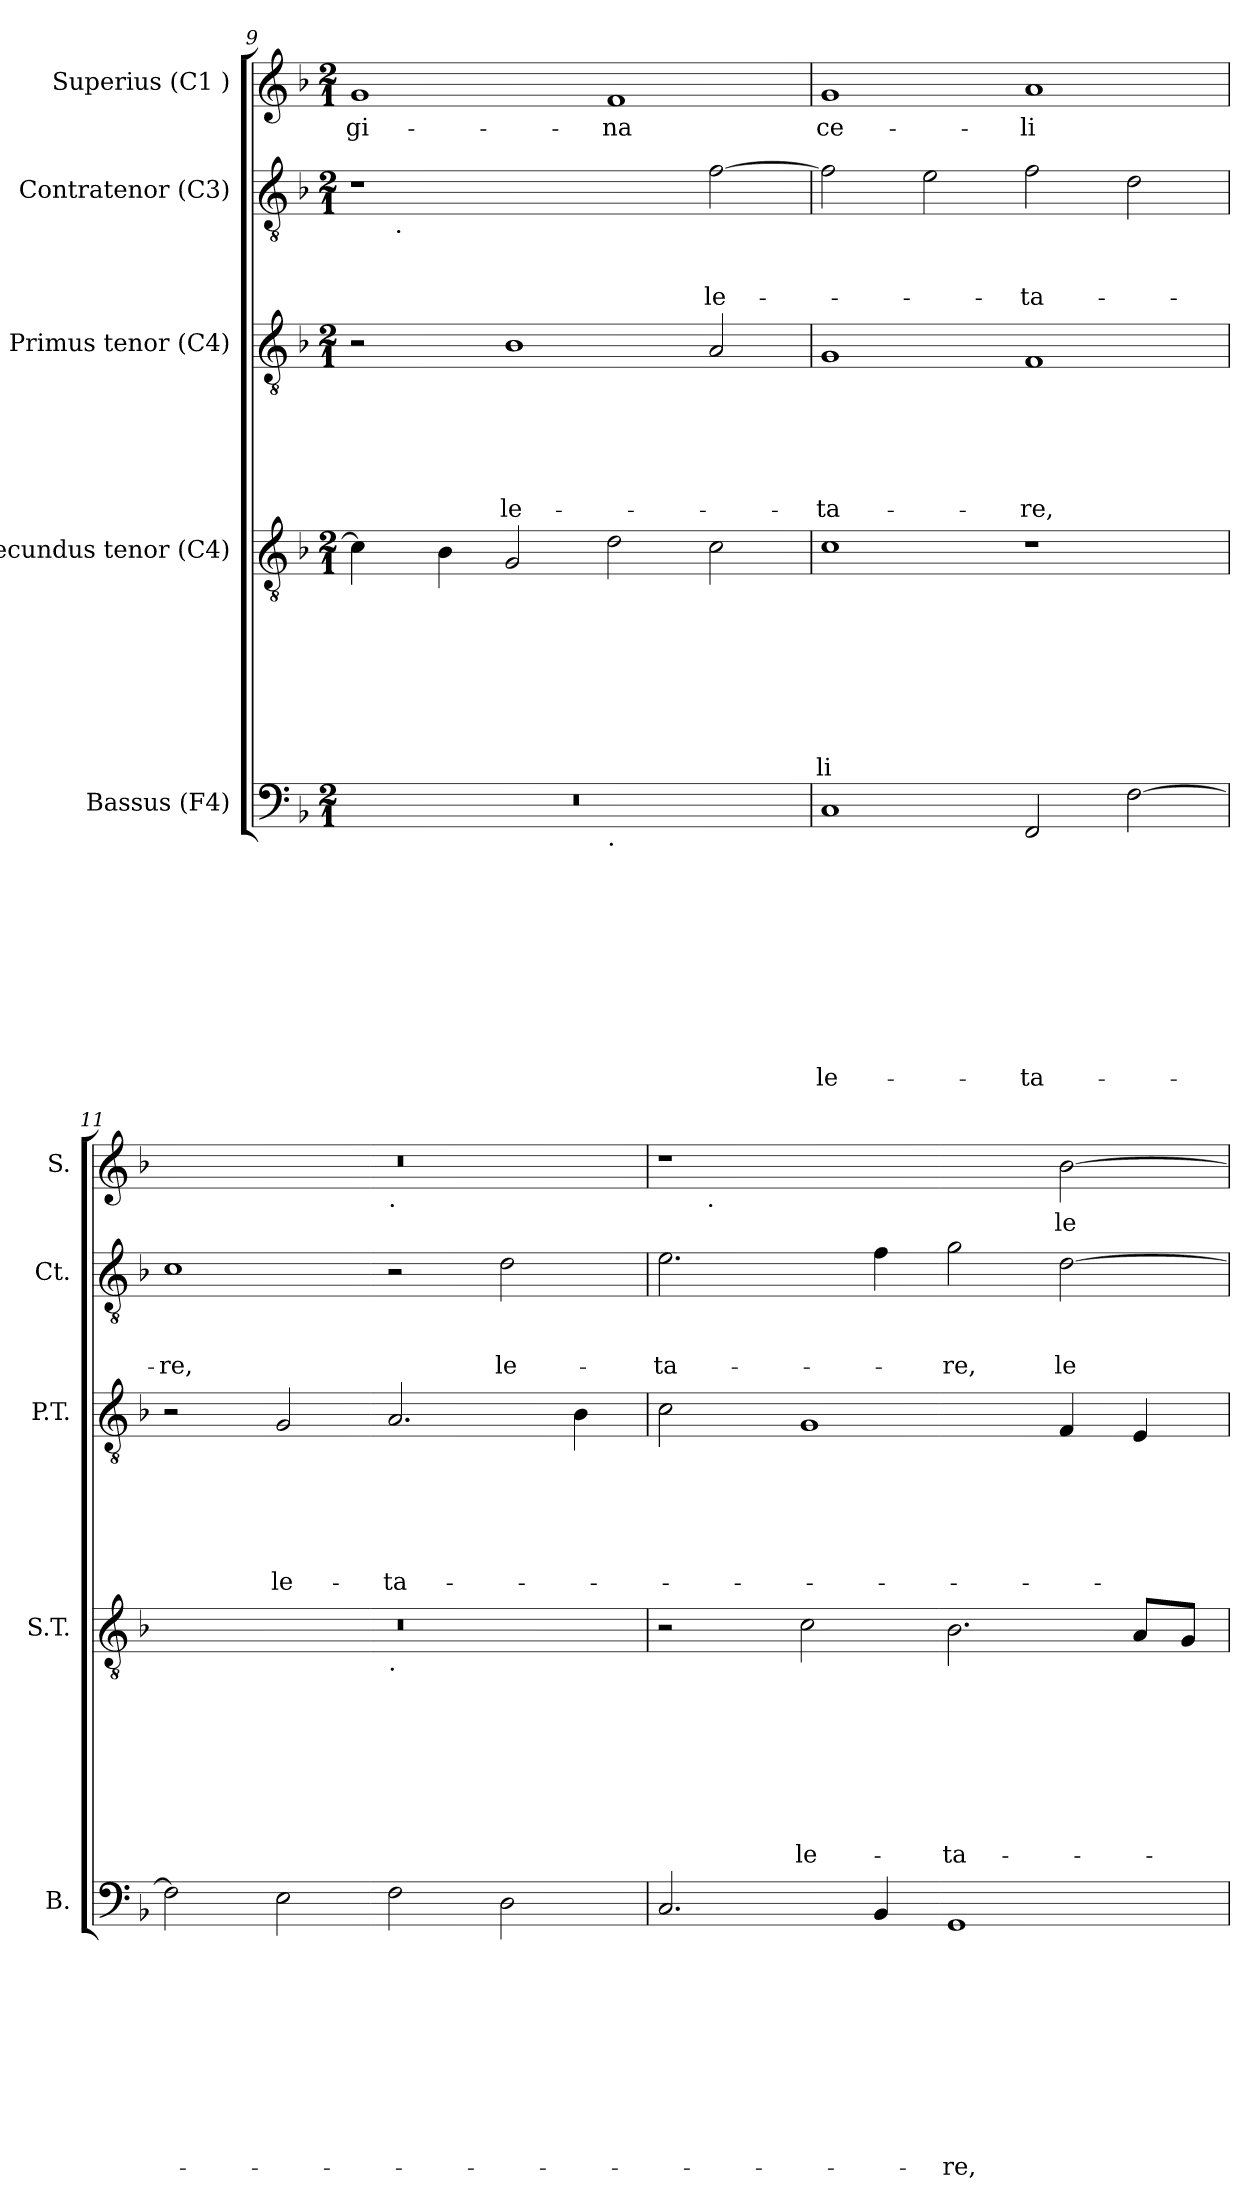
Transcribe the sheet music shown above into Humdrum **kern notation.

**kern	**text	**text	**text	**text	**text	**text	**text	**text	**text	**text	**kern	**text	**text	**text	**text	**text	**text	**text	**text	**kern	**text	**text	**text	**text	**text	**text	**kern	**text	**text	**text	**kern	**text
*part5	*part5	*part5	*part5	*part5	*part5	*part5	*part5	*part5	*part5	*part5	*part4	*part4	*part4	*part4	*part4	*part4	*part4	*part4	*part4	*part3	*part3	*part3	*part3	*part3	*part3	*part3	*part2	*part2	*part2	*part2	*part1	*part1
*staff5	*staff5	*staff5	*staff5	*staff5	*staff5	*staff5	*staff5	*staff5	*staff5	*staff5	*staff4	*staff4	*staff4	*staff4	*staff4	*staff4	*staff4	*staff4	*staff4	*staff3	*staff3	*staff3	*staff3	*staff3	*staff3	*staff3	*staff2	*staff2	*staff2	*staff2	*staff1	*staff1
*I"Bassus (F4)	*	*	*	*	*	*	*	*	*	*	*I"Secundus tenor (C4)	*	*	*	*	*	*	*	*	*I"Primus tenor (C4)	*	*	*	*	*	*	*I"Contratenor (C3)	*	*	*	*I"Superius (C1 )	*
*I'B.	*	*	*	*	*	*	*	*	*	*	*I'S.T.	*	*	*	*	*	*	*	*	*I'P.T.	*	*	*	*	*	*	*I'Ct.	*	*	*	*I'S.	*
!!LO:PB:g=z
*clefF4	*	*	*	*	*	*	*	*	*	*	*clefGv2	*	*	*	*	*	*	*	*	*clefGv2	*	*	*	*	*	*	*clefGv2	*	*	*	*clefG2	*
*k[b-]	*	*	*	*	*	*	*	*	*	*	*k[b-]	*	*	*	*	*	*	*	*	*k[b-]	*	*	*	*	*	*	*k[b-]	*	*	*	*k[b-]	*
*F:	*	*	*	*	*	*	*	*	*	*	*F:	*	*	*	*	*	*	*	*	*F:	*	*	*	*	*	*	*F:	*	*	*	*F:	*
*M2/1	*	*	*	*	*	*	*	*	*	*	*M2/1	*	*	*	*	*	*	*	*	*M2/1	*	*	*	*	*	*	*M2/1	*	*	*	*M2/1	*
=9	=9	=9	=9	=9	=9	=9	=9	=9	=9	=9	=9	=9	=9	=9	=9	=9	=9	=9	=9	=9	=9	=9	=9	=9	=9	=9	=9	=9	=9	=9	=9	=9
!	!	!	!	!	!	!	!	!	!	!	!	!	!	!	!	!	!	!	!	!	!	!	!	!	!	!	!	!	!	!	!	!LO:LY:b
*^	*	*	*	*	*	*	*	*	*	*	*	*	*	*	*	*	*	*	*	*	*	*	*	*	*	*	*^	*	*	*	*	*
0r	1ryy	.	.	.	.	.	.	.	.	.	.	4c\]	.	.	.	.	.	.	.	.	2r	.	.	.	.	.	.	1r	8ryy	.	.	.	1g	-gi-
!	!	!	!	!	!	!	!	!	!	!	!	!	!	!	!	!	!	!	!	!	!	!	!	!	!	!	!	!	!LO:TX:b:t=.	!	!	!	!	!
.	.	.	.	.	.	.	.	.	.	.	.	.	.	.	.	.	.	.	.	.	.	.	.	.	.	.	.	.	1...ryy	.	.	.	.	.
.	.	.	.	.	.	.	.	.	.	.	.	4B-\	.	.	.	.	.	.	.	.	.	.	.	.	.	.	.	.	.	.	.	.	.	.
!	!	!	!	!	!	!	!	!	!	!	!	!	!	!	!	!	!	!	!	!	!	!	!	!	!	!	!LO:LY:b	!	!	!	!	!	!	!
.	.	.	.	.	.	.	.	.	.	.	.	2G/	.	.	.	.	.	.	.	.	1B-	.	.	.	.	.	le-	.	.	.	.	.	.	.
!	!LO:TX:b:t=.	!	!	!	!	!	!	!	!	!	!	!	!	!	!	!	!	!	!	!	!	!	!	!	!	!	!	!	!	!	!	!	!	!
!	!	!	!	!	!	!	!	!	!	!	!	!	!	!	!	!	!	!	!	!	!	!	!	!	!	!	!	!	!	!	!	!	!	!LO:LY:b
.	1ryy	.	.	.	.	.	.	.	.	.	.	2d\	.	.	.	.	.	.	.	.	.	.	.	.	.	.	.	2ryy	.	.	.	.	1f	-na
!	!	!	!	!	!	!	!	!	!	!	!	!	!	!	!	!	!	!	!	!	!	!	!	!	!	!	!	!	!	!	!	!LO:LY:b	!	!
.	.	.	.	.	.	.	.	.	.	.	.	2c\	.	.	.	.	.	.	.	.	2A/	.	.	.	.	.	.	[>2f\	.	.	.	le-	.	.
=10	=10	=10	=10	=10	=10	=10	=10	=10	=10	=10	=10	=10	=10	=10	=10	=10	=10	=10	=10	=10	=10	=10	=10	=10	=10	=10	=10	=10	=10	=10	=10	=10	=10	=10
!	!	!	!	!	!	!	!	!	!	!	!LO:LY:b	!	!	!	!	!	!	!	!	!LO:LY:b:rj	!	!	!	!	!	!	!LO:LY:b	!	!	!	!	!	!	!LO:LY:b
*v	*v	*	*	*	*	*	*	*	*	*	*	*	*	*	*	*	*	*	*	*	*	*	*	*	*	*	*	*v	*v	*	*	*	*	*
1C	.	.	.	.	.	.	.	.	.	le-	1c	.	.	.	.	.	.	.	-li	1G	.	.	.	.	.	-ta-	2f\]	.	.	.	1g	ce-
.	.	.	.	.	.	.	.	.	.	.	.	.	.	.	.	.	.	.	.	.	.	.	.	.	.	.	2e\	.	.	.	.	.
!	!	!	!	!	!	!	!	!	!	!LO:LY:b	!	!	!	!	!	!	!	!	!	!	!	!	!	!	!	!LO:LY:b	!	!	!	!LO:LY:b	!	!LO:LY:b:rj
2FF/	.	.	.	.	.	.	.	.	.	-ta-	1r	.	.	.	.	.	.	.	.	1F	.	.	.	.	.	-re,	2f\	.	.	-ta-	1a	-li
[>2F\	.	.	.	.	.	.	.	.	.	.	.	.	.	.	.	.	.	.	.	.	.	.	.	.	.	.	2d\	.	.	.	.	.
=11	=11	=11	=11	=11	=11	=11	=11	=11	=11	=11	=11	=11	=11	=11	=11	=11	=11	=11	=11	=11	=11	=11	=11	=11	=11	=11	=11	=11	=11	=11	=11	=11
!	!	!	!	!	!	!	!	!	!	!	!	!	!	!	!	!	!	!	!	!	!	!	!	!	!	!	!	!	!	!LO:LY:b	!	!
*	*	*	*	*	*	*	*	*	*	*	*^	*	*	*	*	*	*	*	*	*	*	*	*	*	*	*	*	*	*	*	*^	*
2F\]	.	.	.	.	.	.	.	.	.	.	0r	1ryy	.	.	.	.	.	.	.	.	2r	.	.	.	.	.	.	1c	.	.	-re,	0r	1ryy	.
!	!	!	!	!	!	!	!	!	!	!	!	!	!	!	!	!	!	!	!	!	!	!	!	!	!	!	!LO:LY:b	!	!	!	!	!	!	!
2E\	.	.	.	.	.	.	.	.	.	.	.	.	.	.	.	.	.	.	.	.	2G/	.	.	.	.	.	le-	.	.	.	.	.	.	.
!	!	!	!	!	!	!	!	!	!	!	!	!	!	!	!	!	!	!	!	!	!	!	!	!	!	!	!	!	!	!	!	!	!LO:TX:b:t=.	!
!	!	!	!	!	!	!	!	!	!	!	!	!LO:TX:b:t=.	!	!	!	!	!	!	!	!	!	!	!	!	!	!	!	!	!	!	!	!	!	!
!	!	!	!	!	!	!	!	!	!	!	!	!	!	!	!	!	!	!	!	!	!	!	!	!	!	!	!LO:LY:b	!	!	!	!	!	!	!
2F\	.	.	.	.	.	.	.	.	.	.	.	1ryy	.	.	.	.	.	.	.	.	2.A/	.	.	.	.	.	-ta-	2r	.	.	.	.	1ryy	.
!	!	!	!	!	!	!	!	!	!	!	!	!	!	!	!	!	!	!	!	!	!	!	!	!	!	!	!	!	!	!	!LO:LY:b	!	!	!
2D\	.	.	.	.	.	.	.	.	.	.	.	.	.	.	.	.	.	.	.	.	.	.	.	.	.	.	.	2d\	.	.	le-	.	.	.
.	.	.	.	.	.	.	.	.	.	.	.	.	.	.	.	.	.	.	.	.	4B-\	.	.	.	.	.	.	.	.	.	.	.	.	.
=12	=12	=12	=12	=12	=12	=12	=12	=12	=12	=12	=12	=12	=12	=12	=12	=12	=12	=12	=12	=12	=12	=12	=12	=12	=12	=12	=12	=12	=12	=12	=12	=12	=12	=12
!	!	!	!	!	!	!	!	!	!	!	!	!	!	!	!	!	!	!	!	!	!	!	!	!	!	!	!	!	!	!	!LO:LY:b	!	!	!
*	*	*	*	*	*	*	*	*	*	*	*v	*v	*	*	*	*	*	*	*	*	*	*	*	*	*	*	*	*	*	*	*	*	*	*
2.C/	.	.	.	.	.	.	.	.	.	.	2r	.	.	.	.	.	.	.	.	2c\	.	.	.	.	.	.	2.e\	.	.	-ta-	1r	8ryy	.
!	!	!	!	!	!	!	!	!	!	!	!	!	!	!	!	!	!	!	!	!	!	!	!	!	!	!	!	!	!	!	!	!LO:TX:b:t=.	!
.	.	.	.	.	.	.	.	.	.	.	.	.	.	.	.	.	.	.	.	.	.	.	.	.	.	.	.	.	.	.	.	1...ryy	.
!	!	!	!	!	!	!	!	!	!	!	!	!	!	!	!	!	!	!	!LO:LY:b	!	!	!	!	!	!	!	!	!	!	!	!	!	!
.	.	.	.	.	.	.	.	.	.	.	2c\	.	.	.	.	.	.	.	le-	1G	.	.	.	.	.	.	.	.	.	.	.	.	.
4BB-/	.	.	.	.	.	.	.	.	.	.	.	.	.	.	.	.	.	.	.	.	.	.	.	.	.	.	4f\	.	.	.	.	.	.
!	!	!	!	!	!	!	!	!	!	!LO:LY:b	!	!	!	!	!	!	!	!	!LO:LY:b	!	!	!	!	!	!	!	!	!	!	!LO:LY:b	!	!	!
1GG	.	.	.	.	.	.	.	.	.	-re,	2.B-\	.	.	.	.	.	.	.	-ta-	.	.	.	.	.	.	.	2g\	.	.	-re,	2ryy	.	.
!	!	!	!	!	!	!	!	!	!	!	!	!	!	!	!	!	!	!	!	!	!	!	!	!	!	!	!	!	!	!LO:LY:b	!	!	!LO:LY:b
.	.	.	.	.	.	.	.	.	.	.	.	.	.	.	.	.	.	.	.	4F/	.	.	.	.	.	.	[<2d\	.	.	le-	[<2b-\	.	le-
.	.	.	.	.	.	.	.	.	.	.	8A/L	.	.	.	.	.	.	.	.	4E/	.	.	.	.	.	.	.	.	.	.	.	.	.
.	.	.	.	.	.	.	.	.	.	.	8G/J	.	.	.	.	.	.	.	.	.	.	.	.	.	.	.	.	.	.	.	.	.	.
*	*	*	*	*	*	*	*	*	*	*	*	*	*	*	*	*	*	*	*	*	*	*	*	*	*	*	*	*	*	*	*v	*v	*
=	=	=	=	=	=	=	=	=	=	=	=	=	=	=	=	=	=	=	=	=	=	=	=	=	=	=	=	=	=	=	=	=
*-	*-	*-	*-	*-	*-	*-	*-	*-	*-	*-	*-	*-	*-	*-	*-	*-	*-	*-	*-	*-	*-	*-	*-	*-	*-	*-	*-	*-	*-	*-	*-	*-
